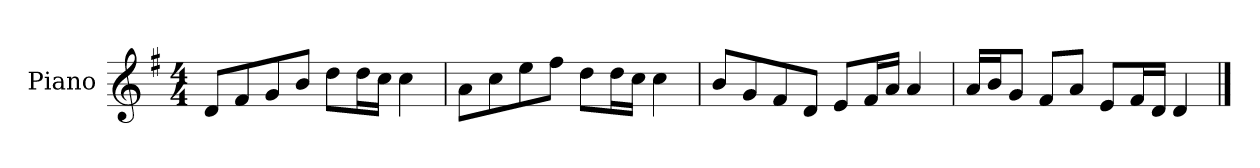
**kern
*part1
*staff1
*I"Piano
*I'P-no
*clefG2
*k[f#]
*M4/4
*MM90
=1
8d/L
8f#/
8g/
8b/J
8dd\L
16dd\L
16cc\JJ
4cc\
=2
8a\L
8cc\
8ee\
8ff#\J
8dd\L
16dd\L
16cc\JJ
4cc\
=3
8b/L
8g/
8f#/
8d/J
8e/L
16f#/L
16a/JJ
4a/
=4
16a/LL
16b/J
8g/J
8f#/L
8a/J
8e/L
16f#/L
16d/JJ
4d/
==
*-
